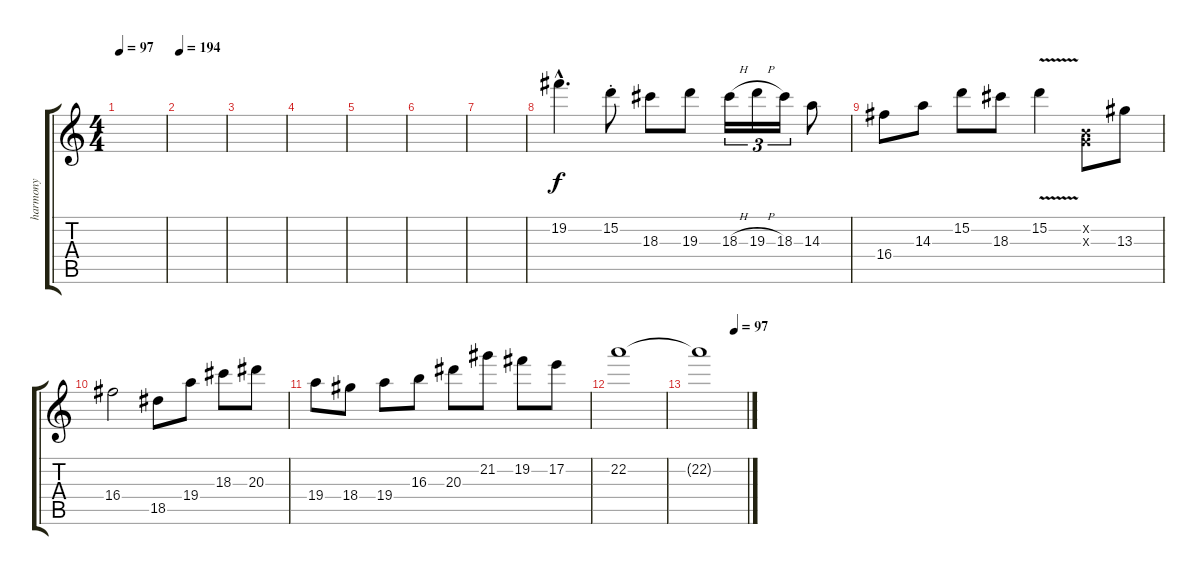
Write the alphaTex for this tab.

\track ("harmony" "harmony") {instrument overdrivenguitar}
\staff {score tabs}
\tuning (E4 B3 G3 D3 A2 E2) {hide}
\ts (4 4)
\tempo 97
\clef g2
\ks c
|
\tempo 194
|
|
|
|
|
|
19.2{hac}.4{d} 15.2{st}.8 18.3.8 19.3.8 18.3{h}.16{tu (3 2)} 19.3{h}.16{tu (3 2)} 18.3.16{tu (3 2)} 14.3.8 |
16.4.8 14.3.8 15.2.8 18.3.8 15.2{v}.4 (0.2{x} 0.3{x}).8 13.3.8 |
16.4.2 18.5.8 19.4.8 18.3.8 20.3.8 |
19.4.8 18.4.8 19.4.8 16.3.8 20.3.8 21.2.8 19.2.8 17.2.8 |
22.2.1 |
\tempo (97 0.75)
22.2{t}.1
